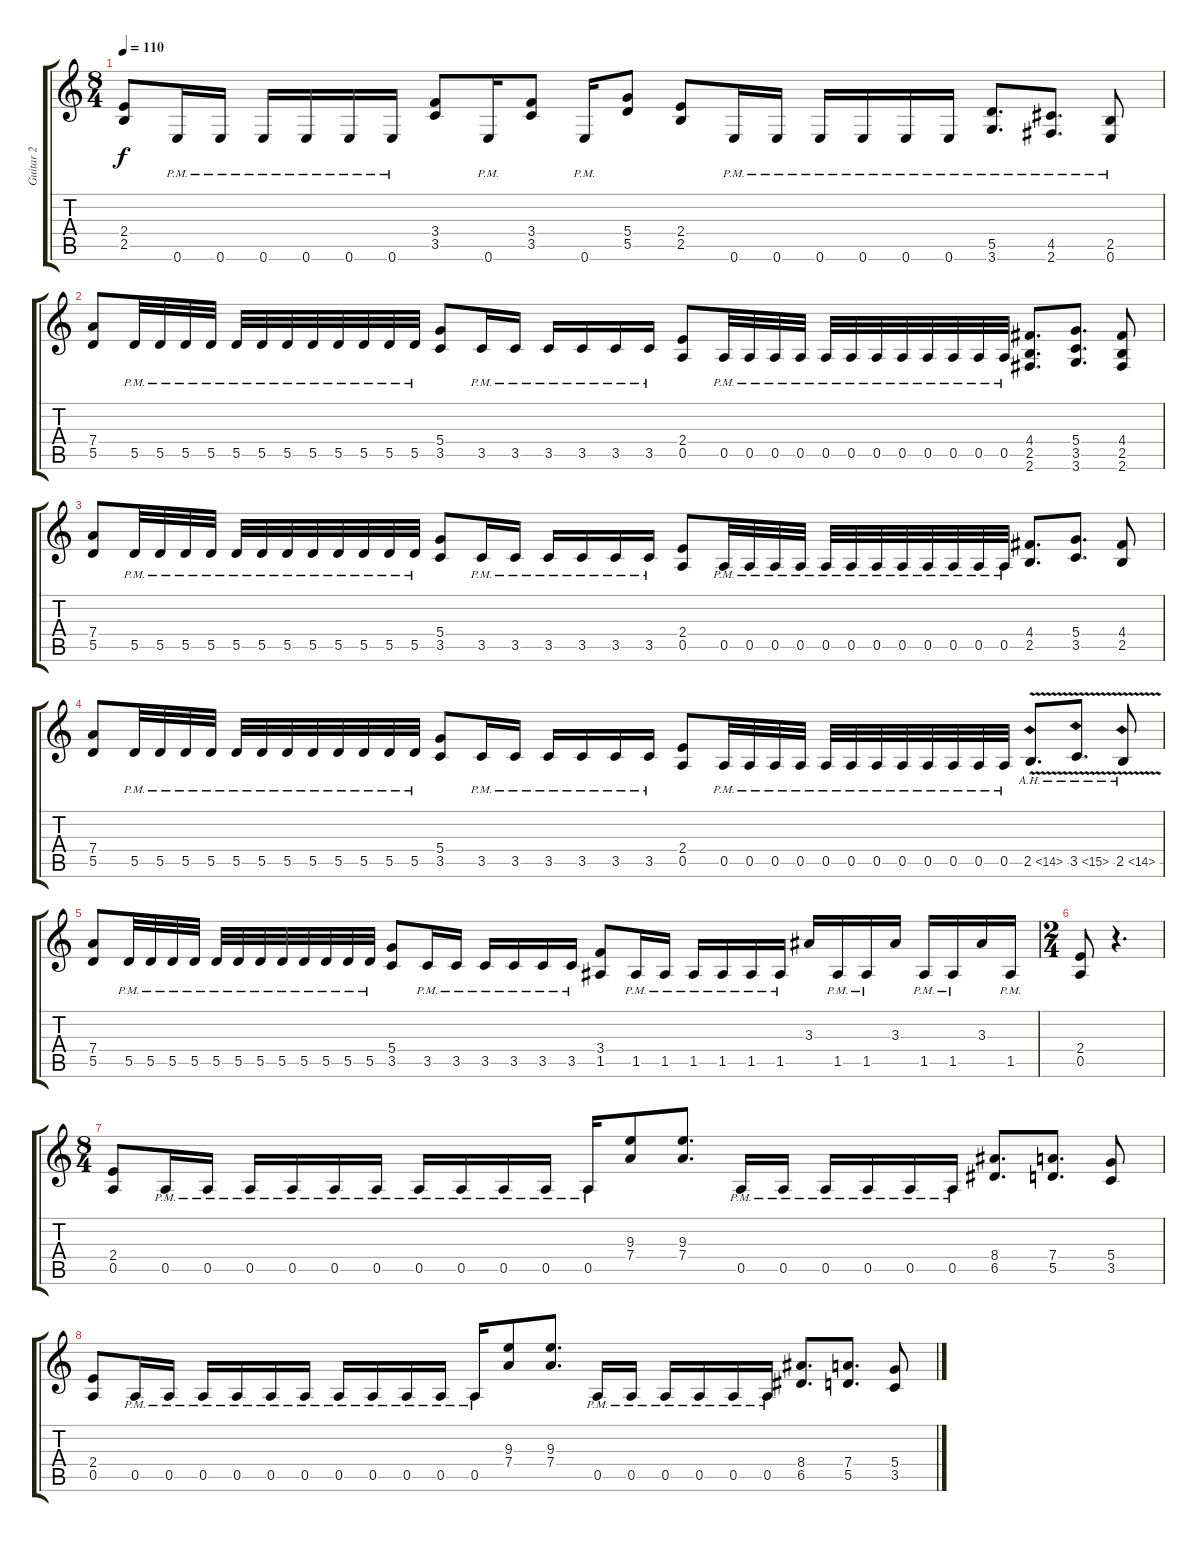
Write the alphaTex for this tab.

\track ("Guitar 2" "Guitar 2") {instrument overdrivenguitar}
\staff {score tabs}
\tuning (E4 B3 G3 D3 A2 E2) {hide}
\ts (8 4)
\tempo 110
\clef g2
\ks c
(2.4 2.5).8{dy f} 0.6{pm}.16 0.6{pm}.16 0.6{pm}.16 0.6{pm}.16 0.6{pm}.16 0.6{pm}.16 (3.4 3.5).8 0.6{pm}.16 (3.4 3.5).8 0.6{pm}.16 (5.4 5.5).8 (2.4 2.5).8 0.6{pm}.16 0.6{pm}.16 0.6{pm}.16 0.6{pm}.16 0.6{pm}.16 0.6{pm}.16 (5.5{pm} 3.6{pm}).8{d} (4.5{pm} 2.6{pm}).8{d} (2.5{pm} 0.6{pm}).8 |
(7.4 5.5).8 5.5{pm}.32 5.5{pm}.32 5.5{pm}.32 5.5{pm}.32 5.5{pm}.32 5.5{pm}.32 5.5{pm}.32 5.5{pm}.32 5.5{pm}.32 5.5{pm}.32 5.5{pm}.32 5.5{pm}.32 (5.4 3.5).8 3.5{pm}.16 3.5{pm}.16 3.5{pm}.16 3.5{pm}.16 3.5{pm}.16 3.5{pm}.16 (2.4 0.5).8 0.5{pm}.32 0.5{pm}.32 0.5{pm}.32 0.5{pm}.32 0.5{pm}.32 0.5{pm}.32 0.5{pm}.32 0.5{pm}.32 0.5{pm}.32 0.5{pm}.32 0.5{pm}.32 0.5{pm}.32 (4.4 2.5 2.6).8{d} (5.4 3.5 3.6).8{d} (4.4 2.5 2.6).8 |
(7.4 5.5).8 5.5{pm}.32 5.5{pm}.32 5.5{pm}.32 5.5{pm}.32 5.5{pm}.32 5.5{pm}.32 5.5{pm}.32 5.5{pm}.32 5.5{pm}.32 5.5{pm}.32 5.5{pm}.32 5.5{pm}.32 (5.4 3.5).8 3.5{pm}.16 3.5{pm}.16 3.5{pm}.16 3.5{pm}.16 3.5{pm}.16 3.5{pm}.16 (2.4 0.5).8 0.5{pm}.32 0.5{pm}.32 0.5{pm}.32 0.5{pm}.32 0.5{pm}.32 0.5{pm}.32 0.5{pm}.32 0.5{pm}.32 0.5{pm}.32 0.5{pm}.32 0.5{pm}.32 0.5{pm}.32 (4.4 2.5).8{d} (5.4 3.5).8{d} (4.4 2.5).8 |
(7.4 5.5).8 5.5{pm}.32 5.5{pm}.32 5.5{pm}.32 5.5{pm}.32 5.5{pm}.32 5.5{pm}.32 5.5{pm}.32 5.5{pm}.32 5.5{pm}.32 5.5{pm}.32 5.5{pm}.32 5.5{pm}.32 (5.4 3.5).8 3.5{pm}.16 3.5{pm}.16 3.5{pm}.16 3.5{pm}.16 3.5{pm}.16 3.5{pm}.16 (2.4 0.5).8 0.5{pm}.32 0.5{pm}.32 0.5{pm}.32 0.5{pm}.32 0.5{pm}.32 0.5{pm}.32 0.5{pm}.32 0.5{pm}.32 0.5{pm}.32 0.5{pm}.32 0.5{pm}.32 0.5{pm}.32 2.5{ah 12 v}.8{d} 3.5{ah 12 v}.8{d} 2.5{ah 12 v}.8 |
(7.4 5.5).8 5.5{pm}.32 5.5{pm}.32 5.5{pm}.32 5.5{pm}.32 5.5{pm}.32 5.5{pm}.32 5.5{pm}.32 5.5{pm}.32 5.5{pm}.32 5.5{pm}.32 5.5{pm}.32 5.5{pm}.32 (5.4 3.5).8 3.5{pm}.16 3.5{pm}.16 3.5{pm}.16 3.5{pm}.16 3.5{pm}.16 3.5{pm}.16 (3.4 1.5).8 1.5{pm}.16 1.5{pm}.16 1.5{pm}.16 1.5{pm}.16 1.5{pm}.16 1.5{pm}.16 3.3.16 1.5{pm}.16 1.5{pm}.16 3.3.16 1.5{pm}.16 1.5{pm}.16 3.3.16 1.5{pm}.16 |
\ts (2 4)
(2.4 0.5).8 r.4{d} |
\ts (8 4)
(2.4 0.5).8 0.5{pm}.16 0.5{pm}.16 0.5{pm}.16 0.5{pm}.16 0.5{pm}.16 0.5{pm}.16 0.5{pm}.16 0.5{pm}.16 0.5{pm}.16 0.5{pm}.16 0.5{pm}.16 (9.3 7.4).8 (9.3 7.4).8{d} 0.5{pm}.16 0.5{pm}.16 0.5{pm}.16 0.5{pm}.16 0.5{pm}.16 0.5{pm}.16 (8.4 6.5).8{d} (7.4 5.5).8{d} (5.4 3.5).8 |
(2.4 0.5).8 0.5{pm}.16 0.5{pm}.16 0.5{pm}.16 0.5{pm}.16 0.5{pm}.16 0.5{pm}.16 0.5{pm}.16 0.5{pm}.16 0.5{pm}.16 0.5{pm}.16 0.5{pm}.16 (9.3 7.4).8 (9.3 7.4).8{d} 0.5{pm}.16 0.5{pm}.16 0.5{pm}.16 0.5{pm}.16 0.5{pm}.16 0.5{pm}.16 (8.4 6.5).8{d} (7.4 5.5).8{d} (5.4 3.5).8
